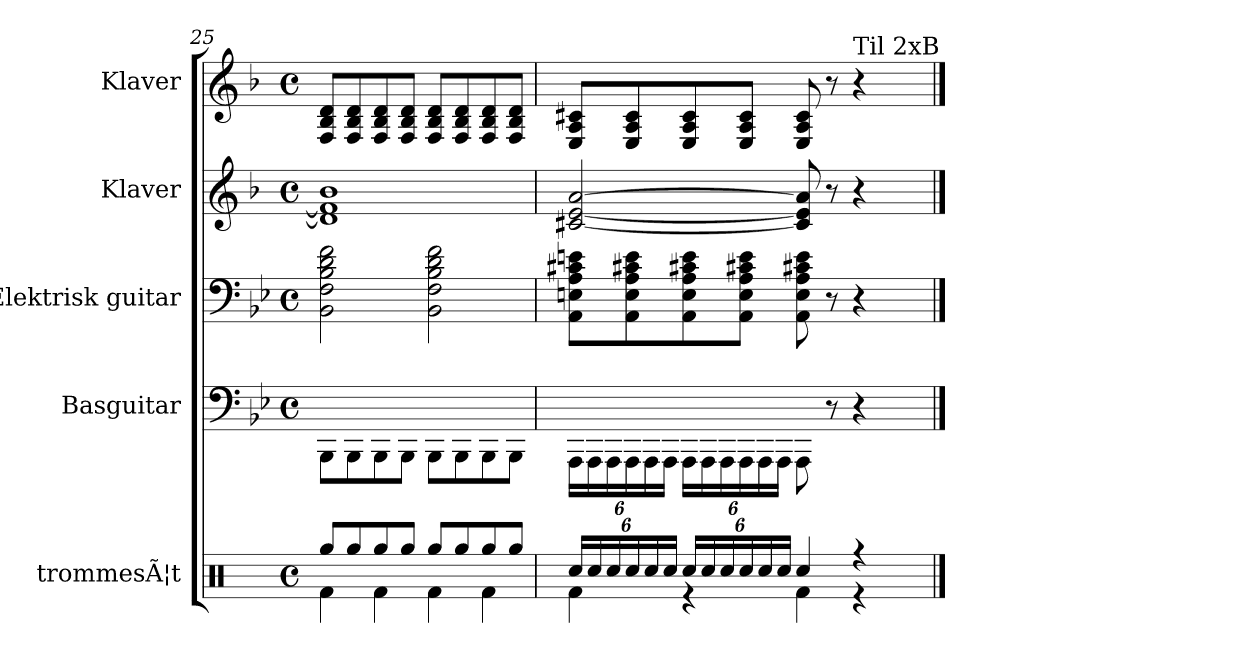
**kern	**kern	**kern	**kern	**kern
*part5	*part4	*part3	*part2	*part1
*staff5	*staff4	*staff3	*staff2	*staff1
*I"trommesÃ¦t	*I"Basguitar	*I"Elektrisk guitar	*I"Klaver	*I"Klaver
*	*I'B. guit.	*I'El-guit.	*I'Klav.	*I'Klav.
*clefX	*	*	*clefG2	*clefG2
*k[]	*k[b-e-]	*k[b-e-]	*k[b-]	*k[b-]
*M4/4	*M4/4	*M4/4	*M4/4	*M4/4
*met(c)	*met(c)	*met(c)	*met(c)	*met(c)
=25	=25	=25	=25	=25
*^	*	*	*	*
8Rgg/L	4Rf\	8BBB-\L	2BB-\ 2F\ 2B-\ 2d\ 2f\	1d] 1f] 1b-	8F/ 8B-/ 8d/L
8Rgg/	.	8BBB-\	.	.	8F/ 8B-/ 8d/
8Rgg/	4Rf\	8BBB-\	.	.	8F/ 8B-/ 8d/
8Rgg/J	.	8BBB-\J	.	.	8F/ 8B-/ 8d/J
8Rgg/L	4Rf\	8BBB-\L	2BB-\ 2F\ 2B-\ 2d\ 2f\	.	8F/ 8B-/ 8d/L
8Rgg/	.	8BBB-\	.	.	8F/ 8B-/ 8d/
8Rgg/	4Rf\	8BBB-\	.	.	8F/ 8B-/ 8d/
8Rgg/J	.	8BBB-\J	.	.	8F/ 8B-/ 8d/J
!!LO:PB:g=z
=26	=26	=26	=26	=26	=26
*Xbrackettup	*	*Xbrackettup	*	*	*
24Rcc/LL	4Rf\	24AAA\LL	8AA\ 8E\ 8A\ 8c#\ 8e\L	[2c#X/ [2e/ [2a/	8E/ 8A/ 8c#X/L
24Rcc/	.	24AAA\	.	.	.
24Rcc/	.	24AAA\	.	.	.
24Rcc/	.	24AAA\	8AA\ 8E\ 8A\ 8c#X\ 8e\	.	8E/ 8A/ 8c#/
24Rcc/	.	24AAA\	.	.	.
24Rcc/JJ	.	24AAA\JJ	.	.	.
24Rcc/LL	4r	24AAA\LL	8AA\ 8E\ 8A\ 8c#X\ 8e\	.	8E/ 8A/ 8c#/
24Rcc/	.	24AAA\	.	.	.
24Rcc/	.	24AAA\	.	.	.
24Rcc/	.	24AAA\	8AA\ 8E\ 8A\ 8c#X\ 8e\J	.	8E/ 8A/ 8c#/J
24Rcc/	.	24AAA\	.	.	.
24Rcc/JJ	.	24AAA\JJ	.	.	.
4Rcc/	4Rf\	8AAA\	8AA\ 8E\ 8A\ 8c#X\ 8e\	8c#/] 8e/] 8a/]	8E/ 8A/ 8c#/
.	.	8r	8r	8r	8r
!	!	!	!	!	!LO:TX:t=Til 2xB
4r	4r	4r	4r	4r	4r
*v	*v	*	*	*	*
==	==	==	==	==
*-	*-	*-	*-	*-
